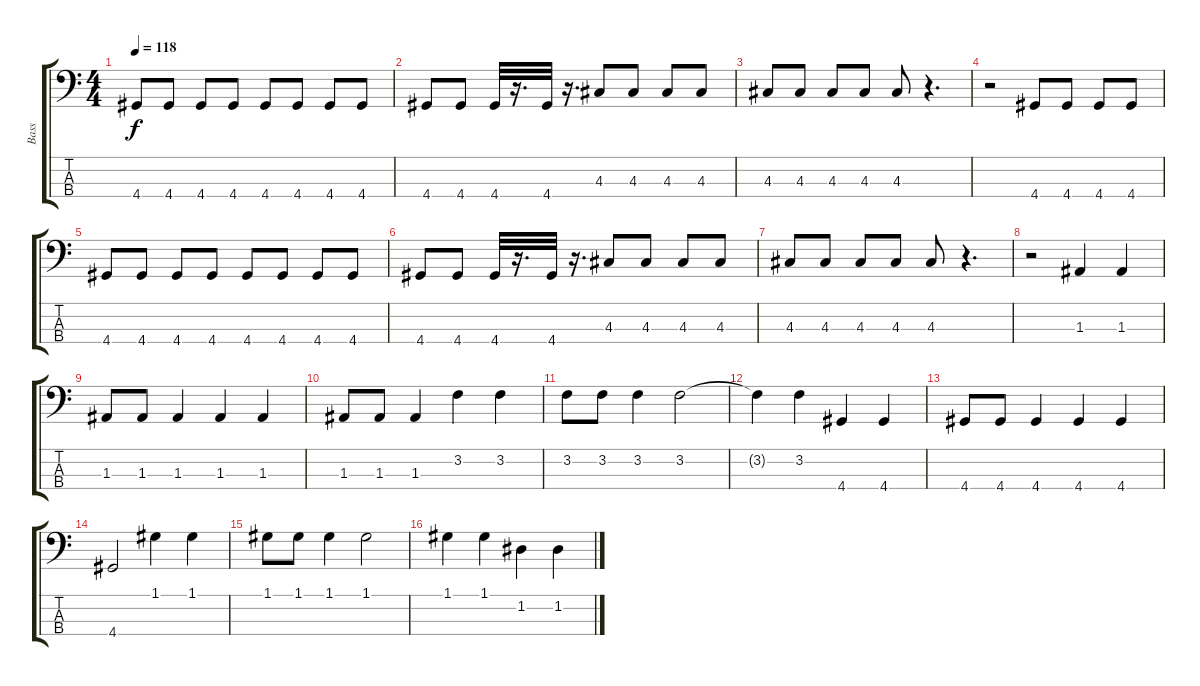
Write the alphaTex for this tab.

\track ("Bass" "Bass") {instrument electricbassfinger}
\staff {score tabs}
\tuning (G2 D2 A1 E1) {hide}
\ts (4 4)
\tempo 118
\clef f4
\ks c
4.4.8{dy f} 4.4.8 4.4.8 4.4.8 4.4.8 4.4.8 4.4.8 4.4.8 |
4.4.8 4.4.8 4.4.32 r.16{d} 4.4.32 r.16{d} 4.3.8 4.3.8 4.3.8 4.3.8 |
4.3.8 4.3.8 4.3.8 4.3.8 4.3.8 r.4{d} |
r.2 4.4.8 4.4.8 4.4.8 4.4.8 |
4.4.8 4.4.8 4.4.8 4.4.8 4.4.8 4.4.8 4.4.8 4.4.8 |
4.4.8 4.4.8 4.4.32 r.16{d} 4.4.32 r.16{d} 4.3.8 4.3.8 4.3.8 4.3.8 |
4.3.8 4.3.8 4.3.8 4.3.8 4.3.8 r.4{d} |
r.2 1.3.4 1.3.4 |
1.3.8 1.3.8 1.3.4 1.3.4 1.3.4 |
1.3.8 1.3.8 1.3.4 3.2.4 3.2.4 |
3.2.8 3.2.8 3.2.4 3.2.2 |
3.2{t}.4 3.2.4 4.4.4 4.4.4 |
4.4.8 4.4.8 4.4.4 4.4.4 4.4.4 |
4.4.2 1.1.4 1.1.4 |
1.1.8 1.1.8 1.1.4 1.1.2 |
1.1.4 1.1.4 1.2.4 1.2.4
